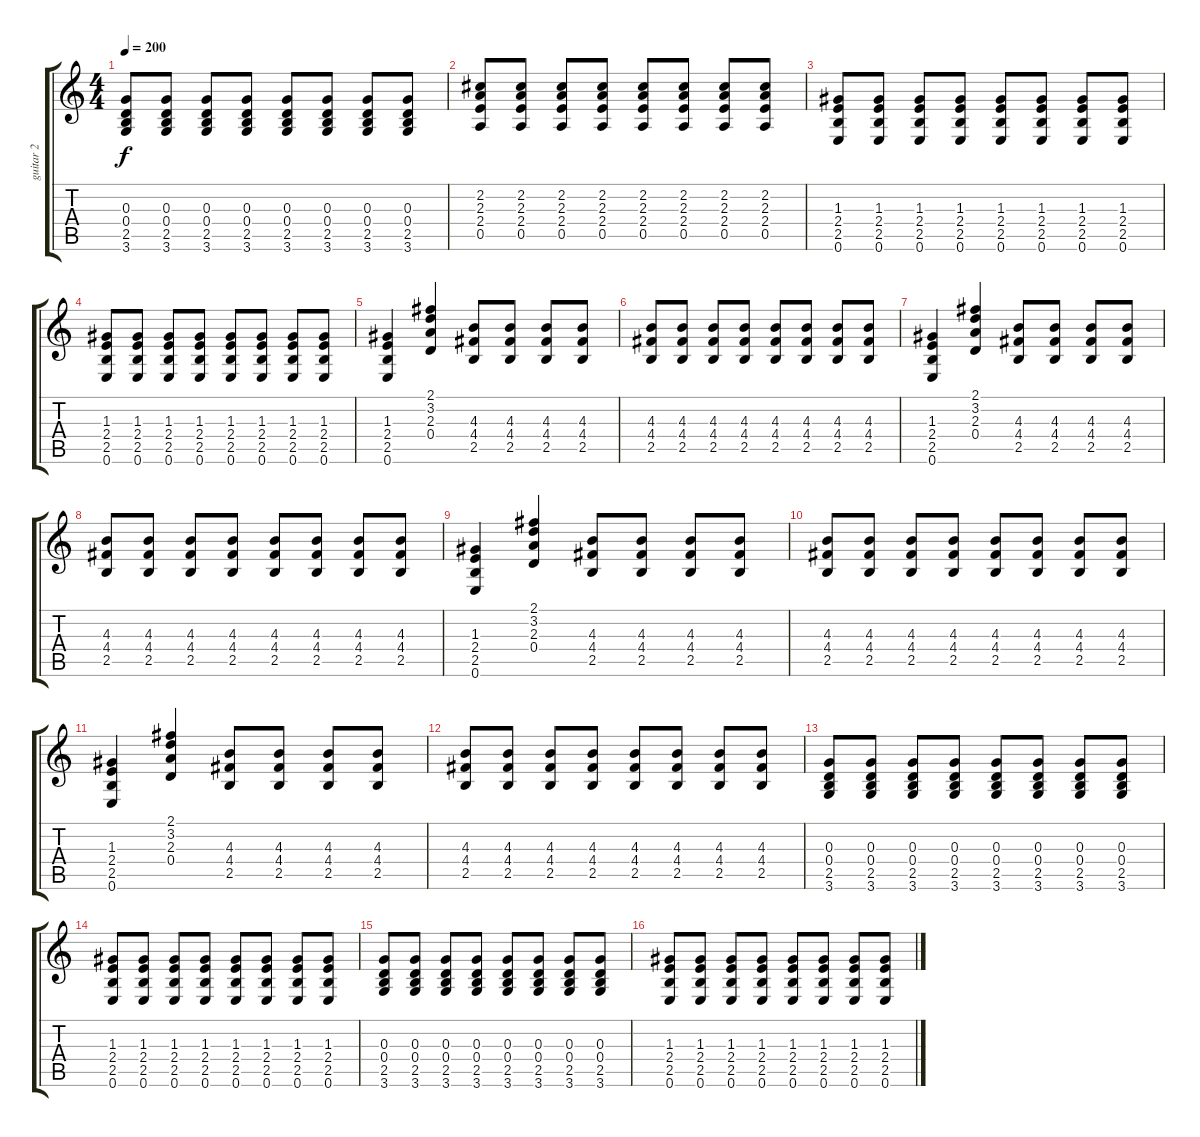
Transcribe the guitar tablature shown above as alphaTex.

\track ("guitar 2" "guitar 2") {instrument overdrivenguitar}
\staff {score tabs}
\tuning (E4 B3 G3 D3 A2 E2) {hide}
\ts (4 4)
\tempo 200
\clef g2
\ks c
(0.3 0.4 2.5 3.6).8{dy f} (0.3 0.4 2.5 3.6).8 (0.3 0.4 2.5 3.6).8 (0.3 0.4 2.5 3.6).8 (0.3 0.4 2.5 3.6).8 (0.3 0.4 2.5 3.6).8 (0.3 0.4 2.5 3.6).8 (0.3 0.4 2.5 3.6).8 |
(2.2 2.3 2.4 0.5).8 (2.2 2.3 2.4 0.5).8 (2.2 2.3 2.4 0.5).8 (2.2 2.3 2.4 0.5).8 (2.2 2.3 2.4 0.5).8 (2.2 2.3 2.4 0.5).8 (2.2 2.3 2.4 0.5).8 (2.2 2.3 2.4 0.5).8 |
(1.3 2.4 2.5 0.6).8 (1.3 2.4 2.5 0.6).8 (1.3 2.4 2.5 0.6).8 (1.3 2.4 2.5 0.6).8 (1.3 2.4 2.5 0.6).8 (1.3 2.4 2.5 0.6).8 (1.3 2.4 2.5 0.6).8 (1.3 2.4 2.5 0.6).8 |
(1.3 2.4 2.5 0.6).8 (1.3 2.4 2.5 0.6).8 (1.3 2.4 2.5 0.6).8 (1.3 2.4 2.5 0.6).8 (1.3 2.4 2.5 0.6).8 (1.3 2.4 2.5 0.6).8 (1.3 2.4 2.5 0.6).8 (1.3 2.4 2.5 0.6).8 |
(1.3 2.4 2.5 0.6).4 (2.1 3.2 2.3 0.4).4 (4.3 4.4 2.5).8 (4.3 4.4 2.5).8 (4.3 4.4 2.5).8 (4.3 4.4 2.5).8 |
(4.3 4.4 2.5).8 (4.3 4.4 2.5).8 (4.3 4.4 2.5).8 (4.3 4.4 2.5).8 (4.3 4.4 2.5).8 (4.3 4.4 2.5).8 (4.3 4.4 2.5).8 (4.3 4.4 2.5).8 |
(1.3 2.4 2.5 0.6).4 (2.1 3.2 2.3 0.4).4 (4.3 4.4 2.5).8 (4.3 4.4 2.5).8 (4.3 4.4 2.5).8 (4.3 4.4 2.5).8 |
(4.3 4.4 2.5).8 (4.3 4.4 2.5).8 (4.3 4.4 2.5).8 (4.3 4.4 2.5).8 (4.3 4.4 2.5).8 (4.3 4.4 2.5).8 (4.3 4.4 2.5).8 (4.3 4.4 2.5).8 |
(1.3 2.4 2.5 0.6).4 (2.1 3.2 2.3 0.4).4 (4.3 4.4 2.5).8 (4.3 4.4 2.5).8 (4.3 4.4 2.5).8 (4.3 4.4 2.5).8 |
(4.3 4.4 2.5).8 (4.3 4.4 2.5).8 (4.3 4.4 2.5).8 (4.3 4.4 2.5).8 (4.3 4.4 2.5).8 (4.3 4.4 2.5).8 (4.3 4.4 2.5).8 (4.3 4.4 2.5).8 |
(1.3 2.4 2.5 0.6).4 (2.1 3.2 2.3 0.4).4 (4.3 4.4 2.5).8 (4.3 4.4 2.5).8 (4.3 4.4 2.5).8 (4.3 4.4 2.5).8 |
(4.3 4.4 2.5).8 (4.3 4.4 2.5).8 (4.3 4.4 2.5).8 (4.3 4.4 2.5).8 (4.3 4.4 2.5).8 (4.3 4.4 2.5).8 (4.3 4.4 2.5).8 (4.3 4.4 2.5).8 |
(0.3 0.4 2.5 3.6).8 (0.3 0.4 2.5 3.6).8 (0.3 0.4 2.5 3.6).8 (0.3 0.4 2.5 3.6).8 (0.3 0.4 2.5 3.6).8 (0.3 0.4 2.5 3.6).8 (0.3 0.4 2.5 3.6).8 (0.3 0.4 2.5 3.6).8 |
(1.3 2.4 2.5 0.6).8 (1.3 2.4 2.5 0.6).8 (1.3 2.4 2.5 0.6).8 (1.3 2.4 2.5 0.6).8 (1.3 2.4 2.5 0.6).8 (1.3 2.4 2.5 0.6).8 (1.3 2.4 2.5 0.6).8 (1.3 2.4 2.5 0.6).8 |
(0.3 0.4 2.5 3.6).8 (0.3 0.4 2.5 3.6).8 (0.3 0.4 2.5 3.6).8 (0.3 0.4 2.5 3.6).8 (0.3 0.4 2.5 3.6).8 (0.3 0.4 2.5 3.6).8 (0.3 0.4 2.5 3.6).8 (0.3 0.4 2.5 3.6).8 |
(1.3 2.4 2.5 0.6).8 (1.3 2.4 2.5 0.6).8 (1.3 2.4 2.5 0.6).8 (1.3 2.4 2.5 0.6).8 (1.3 2.4 2.5 0.6).8 (1.3 2.4 2.5 0.6).8 (1.3 2.4 2.5 0.6).8 (1.3 2.4 2.5 0.6).8
